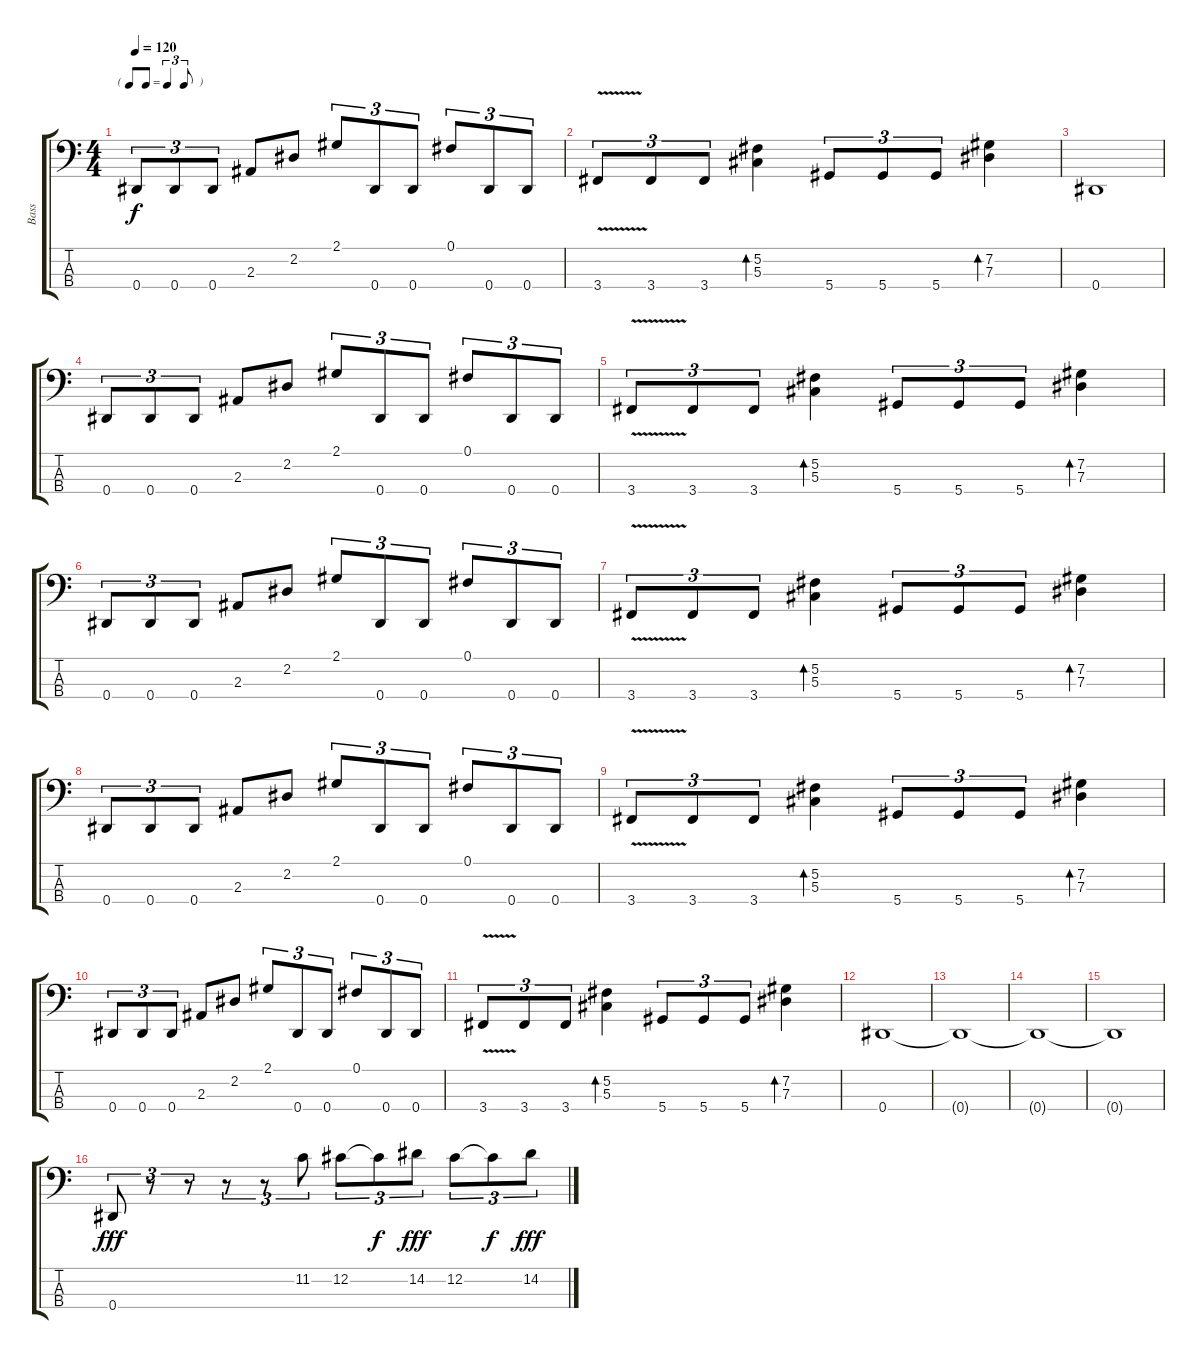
\track ("Bass" "Bass") {instrument electricbasspick}
\staff {score tabs}
\tuning (Gb2 Db2 Ab1 Eb1) {hide}
\ts (4 4)
\tf triplet8th
\tempo 120
\clef f4
\ks c
0.4.8{tu (3 2) dy f} 0.4.8{tu (3 2)} 0.4.8{tu (3 2)} 2.3.8 2.2.8 2.1.8{tu (3 2)} 0.4.8{tu (3 2)} 0.4.8{tu (3 2)} 0.1.8{tu (3 2)} 0.4.8{tu (3 2)} 0.4.8{tu (3 2)} |
3.4{v}.8{tu (3 2)} 3.4.8{tu (3 2)} 3.4.8{tu (3 2)} (5.2 5.3).4{bd 120} 5.4.8{tu (3 2)} 5.4.8{tu (3 2)} 5.4.8{tu (3 2)} (7.2 7.3).4{bd 120} |
0.4.1 |
0.4.8{tu (3 2)} 0.4.8{tu (3 2)} 0.4.8{tu (3 2)} 2.3.8 2.2.8 2.1.8{tu (3 2)} 0.4.8{tu (3 2)} 0.4.8{tu (3 2)} 0.1.8{tu (3 2)} 0.4.8{tu (3 2)} 0.4.8{tu (3 2)} |
3.4{v}.8{tu (3 2)} 3.4.8{tu (3 2)} 3.4.8{tu (3 2)} (5.2 5.3).4{bd 120} 5.4.8{tu (3 2)} 5.4.8{tu (3 2)} 5.4.8{tu (3 2)} (7.2 7.3).4{bd 120} |
0.4.8{tu (3 2)} 0.4.8{tu (3 2)} 0.4.8{tu (3 2)} 2.3.8 2.2.8 2.1.8{tu (3 2)} 0.4.8{tu (3 2)} 0.4.8{tu (3 2)} 0.1.8{tu (3 2)} 0.4.8{tu (3 2)} 0.4.8{tu (3 2)} |
3.4{v}.8{tu (3 2)} 3.4.8{tu (3 2)} 3.4.8{tu (3 2)} (5.2 5.3).4{bd 120} 5.4.8{tu (3 2)} 5.4.8{tu (3 2)} 5.4.8{tu (3 2)} (7.2 7.3).4{bd 120} |
0.4.8{tu (3 2)} 0.4.8{tu (3 2)} 0.4.8{tu (3 2)} 2.3.8 2.2.8 2.1.8{tu (3 2)} 0.4.8{tu (3 2)} 0.4.8{tu (3 2)} 0.1.8{tu (3 2)} 0.4.8{tu (3 2)} 0.4.8{tu (3 2)} |
3.4{v}.8{tu (3 2)} 3.4.8{tu (3 2)} 3.4.8{tu (3 2)} (5.2 5.3).4{bd 120} 5.4.8{tu (3 2)} 5.4.8{tu (3 2)} 5.4.8{tu (3 2)} (7.2 7.3).4{bd 120} |
0.4.8{tu (3 2)} 0.4.8{tu (3 2)} 0.4.8{tu (3 2)} 2.3.8 2.2.8 2.1.8{tu (3 2)} 0.4.8{tu (3 2)} 0.4.8{tu (3 2)} 0.1.8{tu (3 2)} 0.4.8{tu (3 2)} 0.4.8{tu (3 2)} |
3.4{v}.8{tu (3 2)} 3.4.8{tu (3 2)} 3.4.8{tu (3 2)} (5.2 5.3).4{bd 120} 5.4.8{tu (3 2)} 5.4.8{tu (3 2)} 5.4.8{tu (3 2)} (7.2 7.3).4{bd 120} |
0.4.1 |
0.4{t}.1 |
0.4{t}.1 |
0.4{t}.1 |
0.4.8{tu (3 2) dy fff} r.8{tu (3 2)} r.8{tu (3 2)} r.8{tu (3 2)} r.8{tu (3 2)} 11.2.8{tu (3 2)} 12.2.8{tu (3 2)} 12.2{t}.8{tu (3 2) dy f} 14.2.8{tu (3 2) dy fff} 12.2.8{tu (3 2)} 12.2{t}.8{tu (3 2) dy f} 14.2.8{tu (3 2) dy fff}
